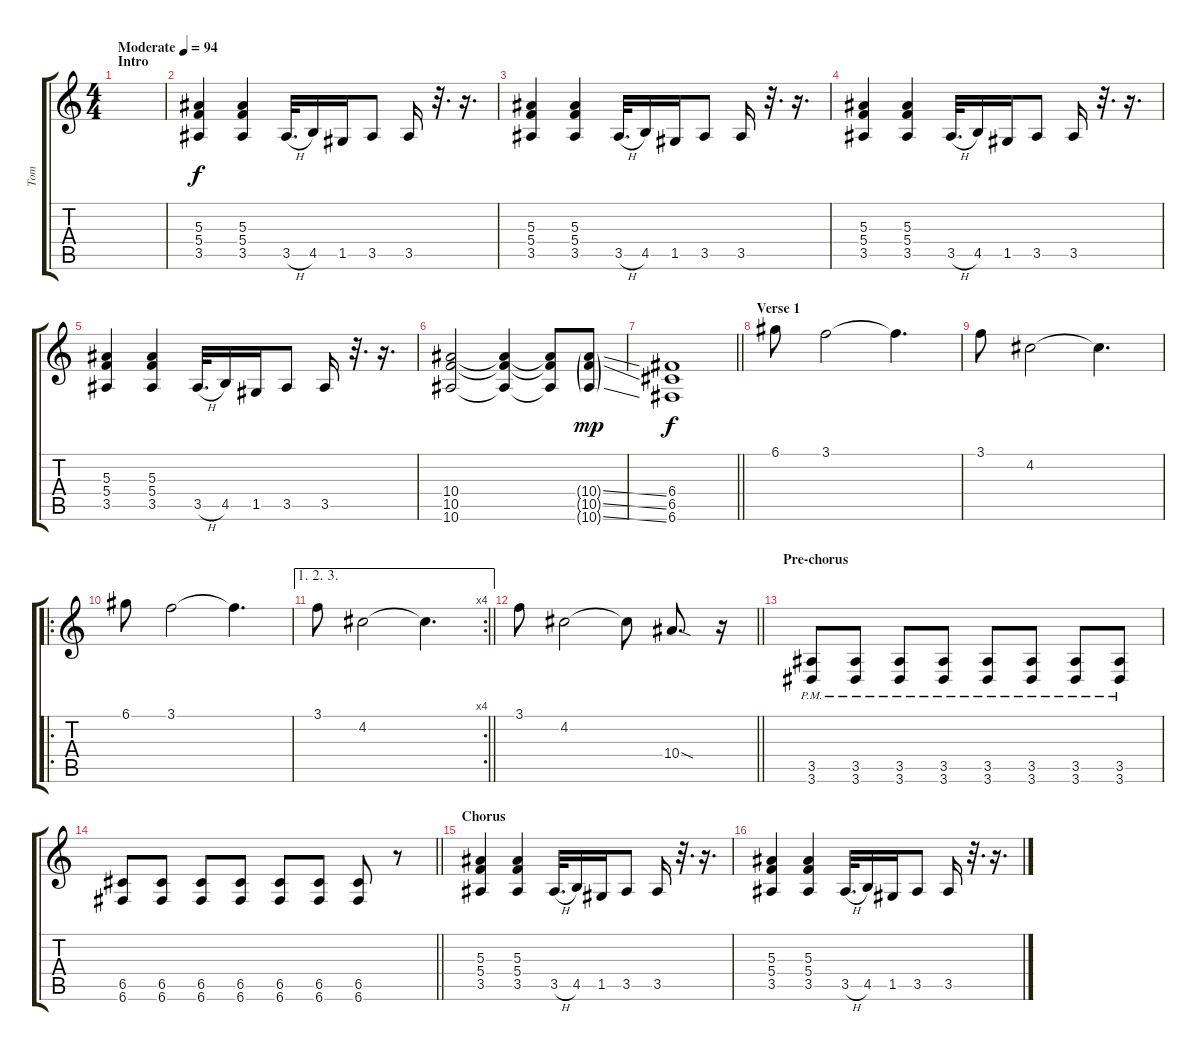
\track ("Tom" "Tom") {instrument distortionguitar}
\staff {score tabs}
\tuning (D4 A3 F3 C3 G2 C2) {hide}
\ts (4 4)
\section ("" "Intro")
\tempo (94 "Moderate")
\clef g2
\ks c
|
(5.3 5.4 3.5).4{volume 13 instrument distortionguitar} (5.3 5.4 3.5).4 3.5{h}.32{d} 4.5.16 1.5.16 3.5.8 3.5.16 r.32{d} r.16{d} |
(5.3 5.4 3.5).4 (5.3 5.4 3.5).4 3.5{h}.32{d} 4.5.16 1.5.16 3.5.8 3.5.16 r.32{d} r.16{d} |
(5.3 5.4 3.5).4 (5.3 5.4 3.5).4 3.5{h}.32{d} 4.5.16 1.5.16 3.5.8 3.5.16 r.32{d} r.16{d} |
(5.3 5.4 3.5).4 (5.3 5.4 3.5).4 3.5{h}.32{d} 4.5.16 1.5.16 3.5.8 3.5.16 r.32{d} r.16{d} |
(10.4 10.5 10.6).2 (10.4{t} 10.5{t} 10.6{t}).4 (10.4{t} 10.5{t} 10.6{t}).8 (10.4{ss g} 10.5{ss g} 10.6{ss g}).8{dy mp} |
\barLineRight lightlight
(6.4 6.5 6.6).1{dy f} |
\section ("" "Verse 1")
6.1.8{volume 4 instrument electricguitarjazz} 3.1.2 3.1{t}.4{d} |
3.1.8 4.2.2 4.2{t}.4{d} |
\ro
6.1.8 3.1.2 3.1{t}.4{d} |
\ae (1 2 3)
\rc 4
\barLineRight lightlight
3.1.8 4.2.2 4.2{t}.4{d} |
\barLineRight lightlight
3.1.8 4.2.2 4.2{t}.8 10.4{sod}.8{d volume 13 instrument distortionguitar} r.16 |
\section ("" "Pre-chorus")
(3.5{pm} 3.6{pm}).8 (3.5{pm} 3.6{pm}).8 (3.5{pm} 3.6{pm}).8 (3.5{pm} 3.6{pm}).8 (3.5{pm} 3.6{pm}).8 (3.5{pm} 3.6{pm}).8 (3.5{pm} 3.6{pm}).8 (3.5{pm} 3.6{pm}).8 |
\barLineRight lightlight
(6.5 6.6).8 (6.5 6.6).8 (6.5 6.6).8 (6.5 6.6).8 (6.5 6.6).8 (6.5 6.6).8 (6.5 6.6).8 r.8 |
\section ("" "Chorus")
(5.3 5.4 3.5).4 (5.3 5.4 3.5).4 3.5{h}.32{d} 4.5.16 1.5.16 3.5.8 3.5.16 r.32{d} r.16{d} |
(5.3 5.4 3.5).4 (5.3 5.4 3.5).4 3.5{h}.32{d} 4.5.16 1.5.16 3.5.8 3.5.16 r.32{d} r.16{d}
